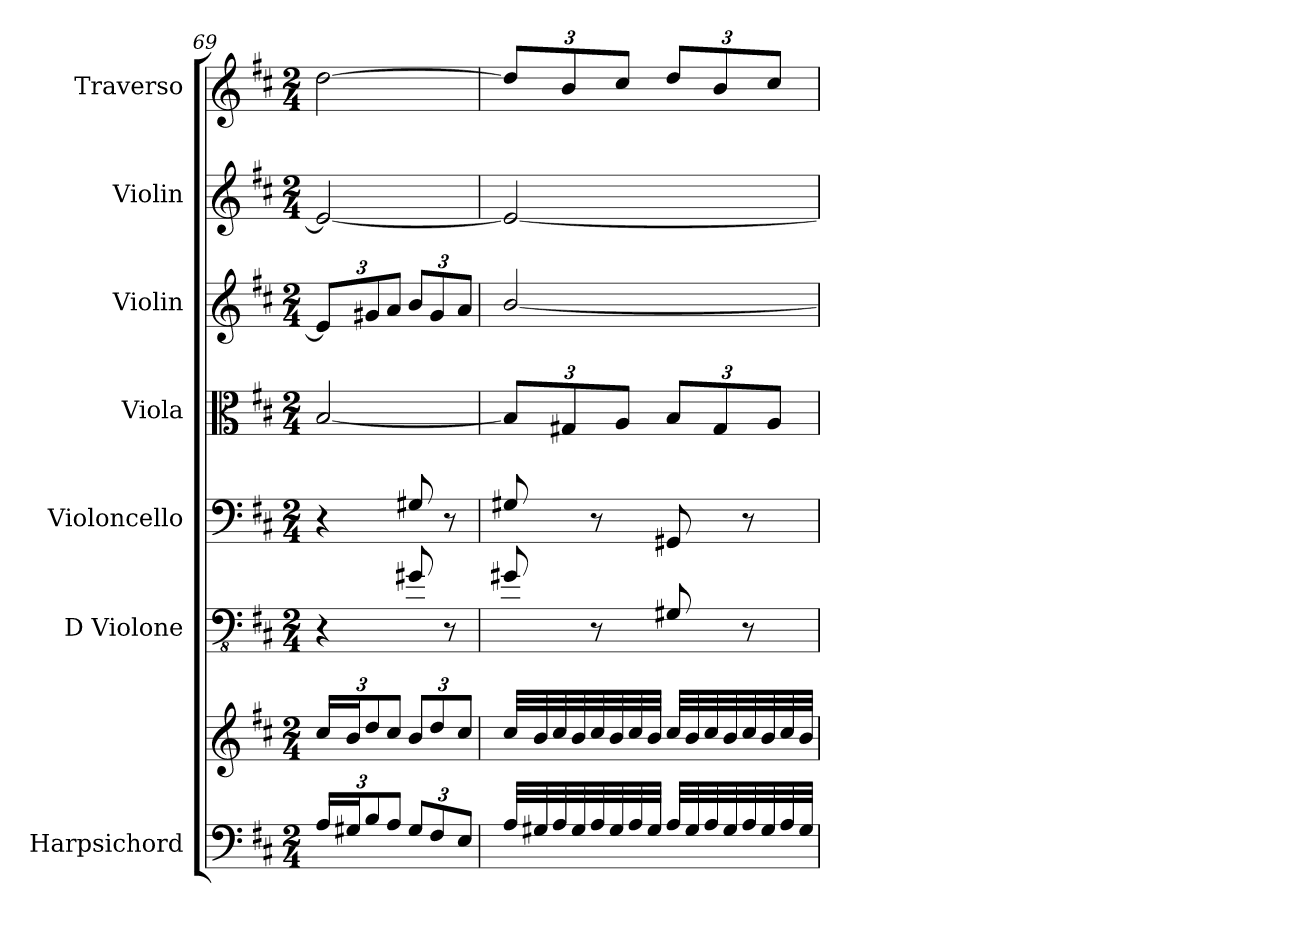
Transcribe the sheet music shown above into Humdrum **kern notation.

**kern	**kern	**kern	**kern	**kern	**kern	**kern	**kern
*part7	*part7	*part6	*part5	*part4	*part3	*part2	*part1
*staff8	*staff7	*staff6	*staff5	*staff4	*staff3	*staff2	*staff1
*I"Harpsichord	*	*I"D Violone	*I"Violoncello	*I"Viola	*I"Violin	*I"Violin	*I"Traverso
*I'Hch.	*	*I'D Vne.	*I'Vc.	*I'Vla.	*I'Vln.	*I'Vln.	*I'Trv.
*clefF4	*clefG2	*clefFv4	*clefF4	*clefC3	*clefG2	*clefG2	*clefG2
*	*	*ITrd7c12	*	*	*	*	*
*k[f#c#]	*k[f#c#]	*k[f#c#]	*k[f#c#]	*k[f#c#]	*k[f#c#]	*k[f#c#]	*k[f#c#]
*M2/4	*M2/4	*M2/4	*M2/4	*M2/4	*M2/4	*M2/4	*M2/4
*Xbrackettup	*Xbrackettup	*	*	*	*Xbrackettup	*	*
=69	=69	=69	=69	=69	=69	=69	=69
24A/LL	24cc#/LL	4r	4r	[2B/	12e/L]	2e/_	[2dd\
24G#X/J	24b/J	.	.	.	.	.	.
12B/	12dd/	.	.	.	12g#X/	.	.
12A/J	12cc#/J	.	.	.	12a/J	.	.
12G#/L	12b/L	8GG#X/	8G#X/	.	12b/L	.	.
12F#/	12dd/	.	.	.	12g#/	.	.
.	.	8r	8r	.	.	.	.
12E/J	12cc#/J	.	.	.	12a/J	.	.
!!LO:PB:g=z
=70	=70	=70	=70	=70	=70	=70	=70
*	*	*	*	*Xbrackettup	*	*	*Xbrackettup
32A/LLL	32cc#/LLL	8GG#X/	8G#X/	12B/L]	[2b/	2e/_	12dd/L]
32G#X/	32b/	.	.	.	.	.	.
32A/	32cc#/	.	.	.	.	.	.
.	.	.	.	12G#X/	.	.	12b/
32G#/	32b/	.	.	.	.	.	.
32A/	32cc#/	8r	8r	.	.	.	.
32G#/	32b/	.	.	.	.	.	.
.	.	.	.	12A/J	.	.	12cc#/J
32A/	32cc#/	.	.	.	.	.	.
32G#/JJJ	32b/JJJ	.	.	.	.	.	.
32A/LLL	32cc#/LLL	8GGG#X/	8GG#X/	12B/L	.	.	12dd/L
32G#/	32b/	.	.	.	.	.	.
32A/	32cc#/	.	.	.	.	.	.
.	.	.	.	12G#/	.	.	12b/
32G#/	32b/	.	.	.	.	.	.
32A/	32cc#/	8r	8r	.	.	.	.
32G#/	32b/	.	.	.	.	.	.
.	.	.	.	12A/J	.	.	12cc#/J
32A/	32cc#/	.	.	.	.	.	.
32G#/JJJ	32b/JJJ	.	.	.	.	.	.
=	=	=	=	=	=	=	=
*-	*-	*-	*-	*-	*-	*-	*-
